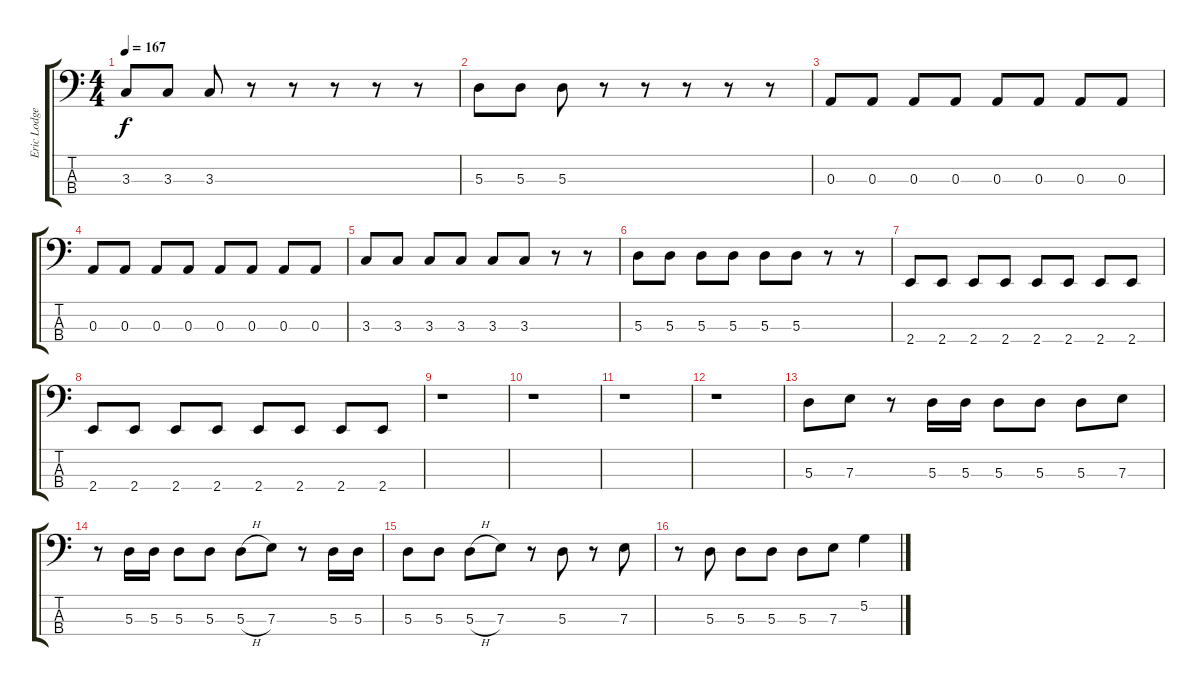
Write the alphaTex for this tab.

\track ("Eric Lodge" "Eric Lodge") {instrument electricbassfinger}
\staff {score tabs}
\tuning (G2 D2 A1 D1) {hide}
\ts (4 4)
\tempo 167
\clef f4
\ks c
3.3.8{dy f} 3.3.8 3.3.8 r.8 r.8 r.8 r.8 r.8 |
5.3.8 5.3.8 5.3.8 r.8 r.8 r.8 r.8 r.8 |
0.3.8 0.3.8 0.3.8 0.3.8 0.3.8 0.3.8 0.3.8 0.3.8 |
0.3.8 0.3.8 0.3.8 0.3.8 0.3.8 0.3.8 0.3.8 0.3.8 |
3.3.8 3.3.8 3.3.8 3.3.8 3.3.8 3.3.8 r.8 r.8 |
5.3.8 5.3.8 5.3.8 5.3.8 5.3.8 5.3.8 r.8 r.8 |
2.4.8 2.4.8 2.4.8 2.4.8 2.4.8 2.4.8 2.4.8 2.4.8 |
2.4.8 2.4.8 2.4.8 2.4.8 2.4.8 2.4.8 2.4.8 2.4.8 |
r.1 |
r.1 |
r.1 |
r.1 |
5.3.8 7.3.8 r.8 5.3.16 5.3.16 5.3.8 5.3.8 5.3.8 7.3.8 |
r.8 5.3.16 5.3.16 5.3.8 5.3.8 5.3{h}.8 7.3.8 r.8 5.3.16 5.3.16 |
5.3.8 5.3.8 5.3{h}.8 7.3.8 r.8 5.3.8 r.8 7.3.8 |
r.8 5.3.8 5.3.8 5.3.8 5.3.8 7.3.8 5.2.4
